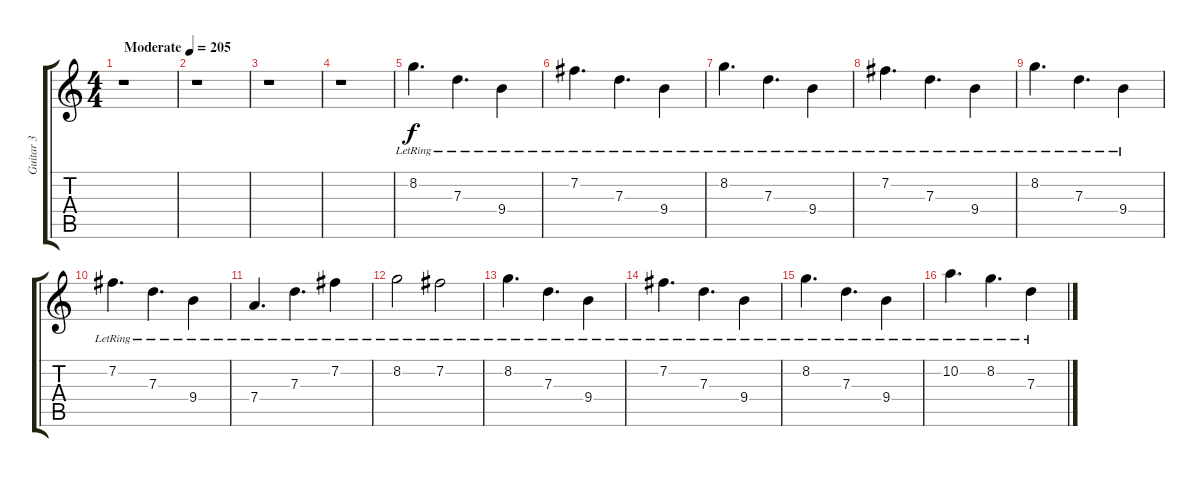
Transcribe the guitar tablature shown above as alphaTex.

\track ("Guitar 3" "Guitar 3") {instrument distortionguitar}
\staff {score tabs}
\tuning (E4 B3 G3 D3 A2 E2) {hide}
\ts (4 4)
\tempo (205 "Moderate")
\clef g2
\ks c
r.1{dy f instrument distortionguitar} |
r.1 |
r.1 |
r.1 |
8.2{lr}.4{d} 7.3{lr}.4{d} 9.4{lr}.4 |
7.2{lr}.4{d} 7.3{lr}.4{d} 9.4{lr}.4 |
8.2{lr}.4{d} 7.3{lr}.4{d} 9.4{lr}.4 |
7.2{lr}.4{d} 7.3{lr}.4{d} 9.4{lr}.4 |
8.2{lr}.4{d} 7.3{lr}.4{d} 9.4{lr}.4 |
7.2{lr}.4{d} 7.3{lr}.4{d} 9.4{lr}.4 |
7.4{lr}.4{d} 7.3{lr}.4{d} 7.2{lr}.4 |
8.2{lr}.2 7.2{lr}.2 |
8.2{lr}.4{d} 7.3{lr}.4{d} 9.4{lr}.4 |
7.2{lr}.4{d} 7.3{lr}.4{d} 9.4{lr}.4 |
8.2{lr}.4{d} 7.3{lr}.4{d} 9.4{lr}.4 |
10.2{lr}.4{d} 8.2{lr}.4{d} 7.3{lr}.4
